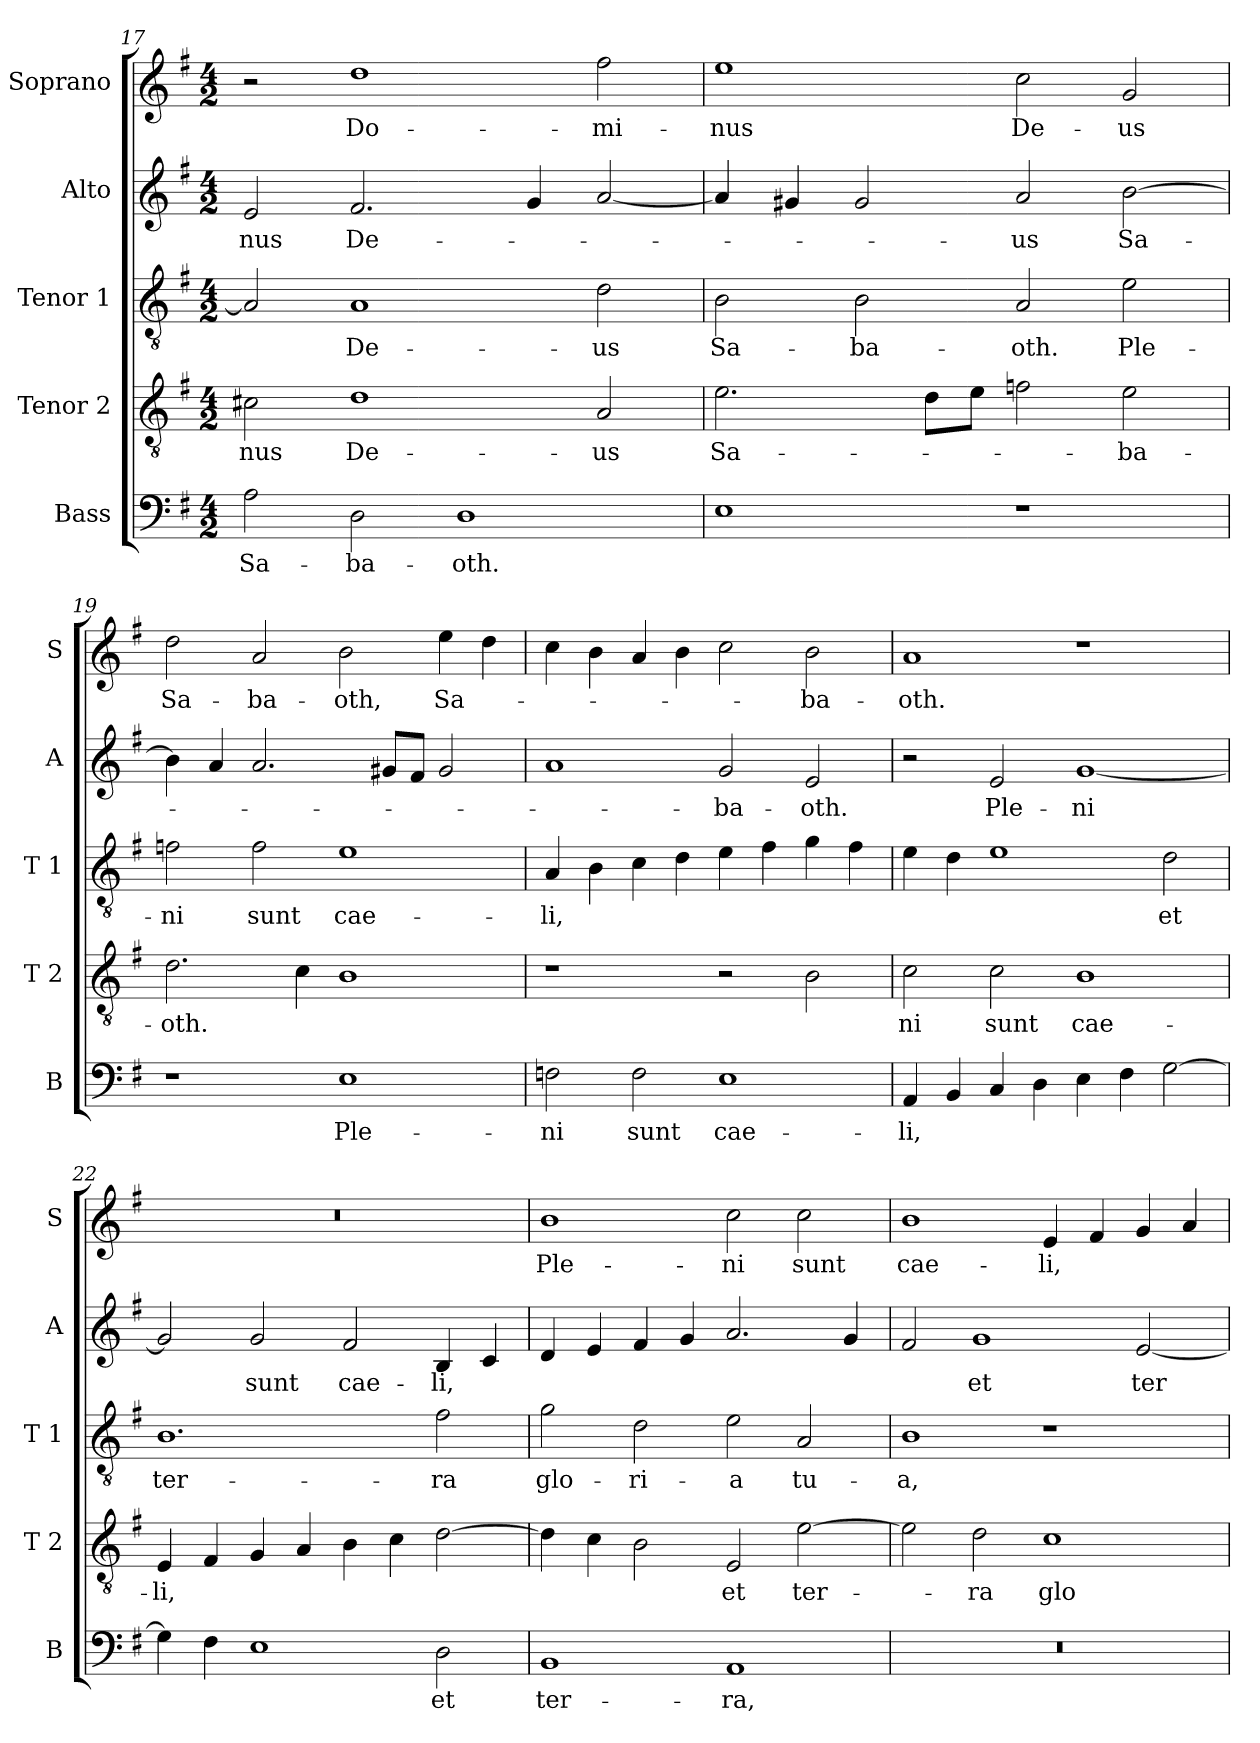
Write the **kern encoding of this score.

**kern	**text	**kern	**text	**kern	**text	**kern	**text	**kern	**text
*part5	*part5	*part4	*part4	*part3	*part3	*part2	*part2	*part1	*part1
*staff5	*staff5	*staff4	*staff4	*staff3	*staff3	*staff2	*staff2	*staff1	*staff1
*I"Bass	*	*I"Tenor 2	*	*I"Tenor 1	*	*I"Alto	*	*I"Soprano	*
*I'B	*	*I'T 2	*	*I'T 1	*	*I'A	*	*I'S	*
*clefF4	*	*clefGv2	*	*clefGv2	*	*clefG2	*	*clefG2	*
*k[f#]	*	*k[f#]	*	*k[f#]	*	*k[f#]	*	*k[f#]	*
*G:	*	*G:	*	*G:	*	*G:	*	*G:	*
*M4/2	*	*M4/2	*	*M4/2	*	*M4/2	*	*M4/2	*
=17	=17	=17	=17	=17	=17	=17	=17	=17	=17
!	!LO:LY:b	!	!LO:LY:b	!	!	!	!LO:LY:b	!	!
2A\	Sa-	2c#X\	-nus	2A/]	.	2e/	-nus	2r	.
!	!LO:LY:b	!	!LO:LY:b	!	!LO:LY:b	!	!LO:LY:b	!	!LO:LY:b
2D\	-ba-	1d	De-	1A	De-	2.f#/	De-	1dd	Do-
!	!LO:LY:b	!	!	!	!	!	!	!	!
1D	-oth.	.	.	.	.	.	.	.	.
.	.	.	.	.	.	4g/	.	.	.
!	!	!	!LO:LY:b	!	!LO:LY:b	!	!	!	!LO:LY:b
.	.	2A/	-us	2d\	-us	[2a/	.	2ff#\	-mi-
=18	=18	=18	=18	=18	=18	=18	=18	=18	=18
!	!	!	!LO:LY:b	!	!LO:LY:b	!	!	!	!LO:LY:b
1E	.	2.e\	Sa-	2B\	Sa-	4a/]	.	1ee	-nus
.	.	.	.	.	.	4g#X/	.	.	.
!	!	!	!	!	!LO:LY:b	!	!	!	!
.	.	.	.	2B\	-ba-	2g#/	.	.	.
.	.	8d\L	.	.	.	.	.	.	.
.	.	8e\J	.	.	.	.	.	.	.
!	!	!	!	!	!LO:LY:b	!	!LO:LY:b	!	!LO:LY:b
1r	.	2fn\	.	2A/	-oth.	2a/	-us	2cc\	De-
!	!	!	!LO:LY:b	!	!LO:LY:b	!	!LO:LY:b	!	!LO:LY:b
.	.	2e\	-ba-	2e\	Ple-	[2b\	Sa-	2g/	-us
=19	=19	=19	=19	=19	=19	=19	=19	=19	=19
!	!	!	!LO:LY:b	!	!LO:LY:b	!	!	!	!LO:LY:b
1r	.	2.d\	-oth.	2fn\	-ni	4b\]	.	2dd\	Sa-
.	.	.	.	.	.	4a/	.	.	.
!	!	!	!	!	!LO:LY:b	!	!	!	!LO:LY:b
.	.	.	.	2f\	sunt	2.a/	.	2a/	-ba-
.	.	4c\	.	.	.	.	.	.	.
!	!LO:LY:b	!	!	!	!LO:LY:b	!	!	!	!LO:LY:b
1E	Ple-	1B	.	1e	cae-	.	.	2b\	-oth,
.	.	.	.	.	.	8g#X/L	.	.	.
.	.	.	.	.	.	8f#/J	.	.	.
!	!	!	!	!	!	!	!	!	!LO:LY:b
.	.	.	.	.	.	2g#/	.	4ee\	Sa-
.	.	.	.	.	.	.	.	4dd\	.
=20	=20	=20	=20	=20	=20	=20	=20	=20	=20
!	!LO:LY:b	!	!	!	!LO:LY:b	!	!	!	!
2Fn\	-ni	1r	.	4A/	-li,	1a	.	4cc\	.
.	.	.	.	4B\	.	.	.	4b\	.
!	!LO:LY:b	!	!	!	!	!	!	!	!
2F\	sunt	.	.	4c\	.	.	.	4a/	.
.	.	.	.	4d\	.	.	.	4b\	.
!	!LO:LY:b	!	!	!	!	!	!LO:LY:b	!	!
1E	cae-	2r	.	4e\	.	2g/	-ba-	2cc\	.
.	.	.	.	4f#\	.	.	.	.	.
!	!	!	!	!	!	!	!LO:LY:b	!	!LO:LY:b
.	.	2B\	.	4g\	.	2e/	-oth.	2b\	-ba-
.	.	.	.	4f#\	.	.	.	.	.
!!LO:LB:g=z
=21	=21	=21	=21	=21	=21	=21	=21	=21	=21
!	!LO:LY:b	!	!LO:LY:b	!	!	!	!	!	!LO:LY:b
4AA/	-li,	2c\	ni	4e\	.	2r	.	1a	-oth.
4BB/	.	.	.	4d\	.	.	.	.	.
!	!	!	!LO:LY:b	!	!	!	!LO:LY:b	!	!
4C/	.	2c\	sunt	1e	.	2e/	Ple-	.	.
4D\	.	.	.	.	.	.	.	.	.
!	!	!	!LO:LY:b	!	!	!	!LO:LY:b	!	!
4E\	.	1B	cae-	.	.	[1g	-ni	1r	.
4F#\	.	.	.	.	.	.	.	.	.
!	!	!	!	!	!LO:LY:b	!	!	!	!
[2G\	.	.	.	2d\	et	.	.	.	.
=22	=22	=22	=22	=22	=22	=22	=22	=22	=22
!	!	!	!LO:LY:b	!	!LO:LY:b	!	!	!	!
4G\]	.	4E/	-li,	1.B	ter-	2g/]	.	0r	.
4F#\	.	4F#/	.	.	.	.	.	.	.
!	!	!	!	!	!	!	!LO:LY:b	!	!
1E	.	4G/	.	.	.	2g/	sunt	.	.
.	.	4A/	.	.	.	.	.	.	.
!	!	!	!	!	!	!	!LO:LY:b	!	!
.	.	4B\	.	.	.	2f#/	cae-	.	.
.	.	4c\	.	.	.	.	.	.	.
!	!LO:LY:b	!	!	!	!LO:LY:b	!	!LO:LY:b	!	!
2D\	et	[2d\	.	2f#\	-ra	4B/	-li,	.	.
.	.	.	.	.	.	4c/	.	.	.
=23	=23	=23	=23	=23	=23	=23	=23	=23	=23
!	!LO:LY:b	!	!	!	!LO:LY:b	!	!	!	!LO:LY:b
1BB	ter-	4d\]	.	2g\	glo-	4d/	.	1b	Ple-
.	.	4c\	.	.	.	4e/	.	.	.
!	!	!	!	!	!LO:LY:b	!	!	!	!
.	.	2B\	.	2d\	-ri-	4f#/	.	.	.
.	.	.	.	.	.	4g/	.	.	.
!	!LO:LY:b	!	!LO:LY:b	!	!LO:LY:b	!	!	!	!LO:LY:b
1AA	-ra,	2E/	et	2e\	-a	2.a/	.	2cc\	-ni
!	!	!	!LO:LY:b	!	!LO:LY:b	!	!	!	!LO:LY:b
.	.	[2e\	ter-	2A/	tu-	.	.	2cc\	sunt
.	.	.	.	.	.	4g/	.	.	.
=24	=24	=24	=24	=24	=24	=24	=24	=24	=24
!	!	!	!	!	!LO:LY:b	!	!	!	!LO:LY:b
0r	.	2e\]	.	1B	-a,	2f#/	.	1b	cae-
!	!	!	!LO:LY:b	!	!	!	!LO:LY:b	!	!
.	.	2d\	-ra	.	.	1g	et	.	.
!	!	!	!LO:LY:b	!	!	!	!	!	!LO:LY:b
.	.	1c	glo-	1r	.	.	.	4e/	-li,
.	.	.	.	.	.	.	.	4f#/	.
!	!	!	!	!	!	!	!LO:LY:b	!	!
.	.	.	.	.	.	[2e/	ter-	4g/	.
.	.	.	.	.	.	.	.	4a/	.
=	=	=	=	=	=	=	=	=	=
*-	*-	*-	*-	*-	*-	*-	*-	*-	*-
